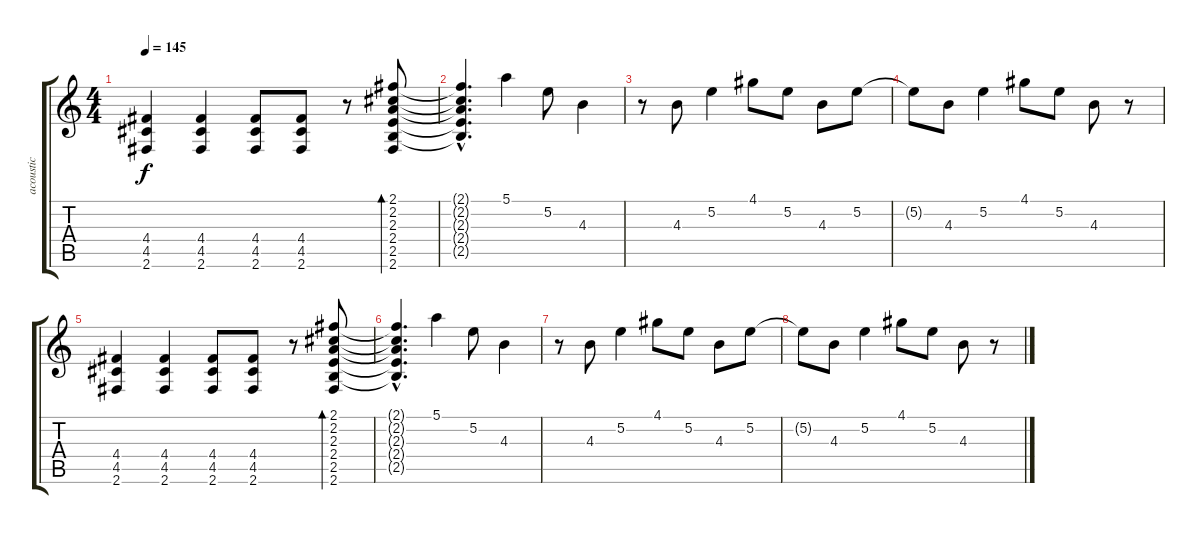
\track (" acoustic guitar" " acoustic ") {instrument acousticguitarsteel}
\staff {score tabs}
\tuning (E4 B3 G3 D3 A2 E2) {hide}
\ts (4 4)
\tempo 145
\clef g2
\ks c
(4.4 4.5 2.6).4{dy f} (4.4 4.5 2.6).4 (4.4 4.5 2.6).8 (4.4 4.5 2.6).8 r.8 (2.1 2.2 2.3 2.4 2.5 2.6).8{bd 240} |
(2.1{hac t} 2.2{hac t} 2.3{hac t} 2.4{hac t} 2.5{hac t}).4{d} 5.1.4 5.2.8 4.3.4 |
r.8 4.3.8 5.2.4 4.1.8 5.2.8 4.3.8 5.2.8 |
5.2{t}.8 4.3.8 5.2.4 4.1.8 5.2.8 4.3.8 r.8 |
(4.4 4.5 2.6).4 (4.4 4.5 2.6).4 (4.4 4.5 2.6).8 (4.4 4.5 2.6).8 r.8 (2.1 2.2 2.3 2.4 2.5 2.6).8{bd 240} |
(2.1{hac t} 2.2{hac t} 2.3{hac t} 2.4{hac t} 2.5{hac t}).4{d} 5.1.4 5.2.8 4.3.4 |
r.8 4.3.8 5.2.4 4.1.8 5.2.8 4.3.8 5.2.8 |
5.2{t}.8 4.3.8 5.2.4 4.1.8 5.2.8 4.3.8 r.8
